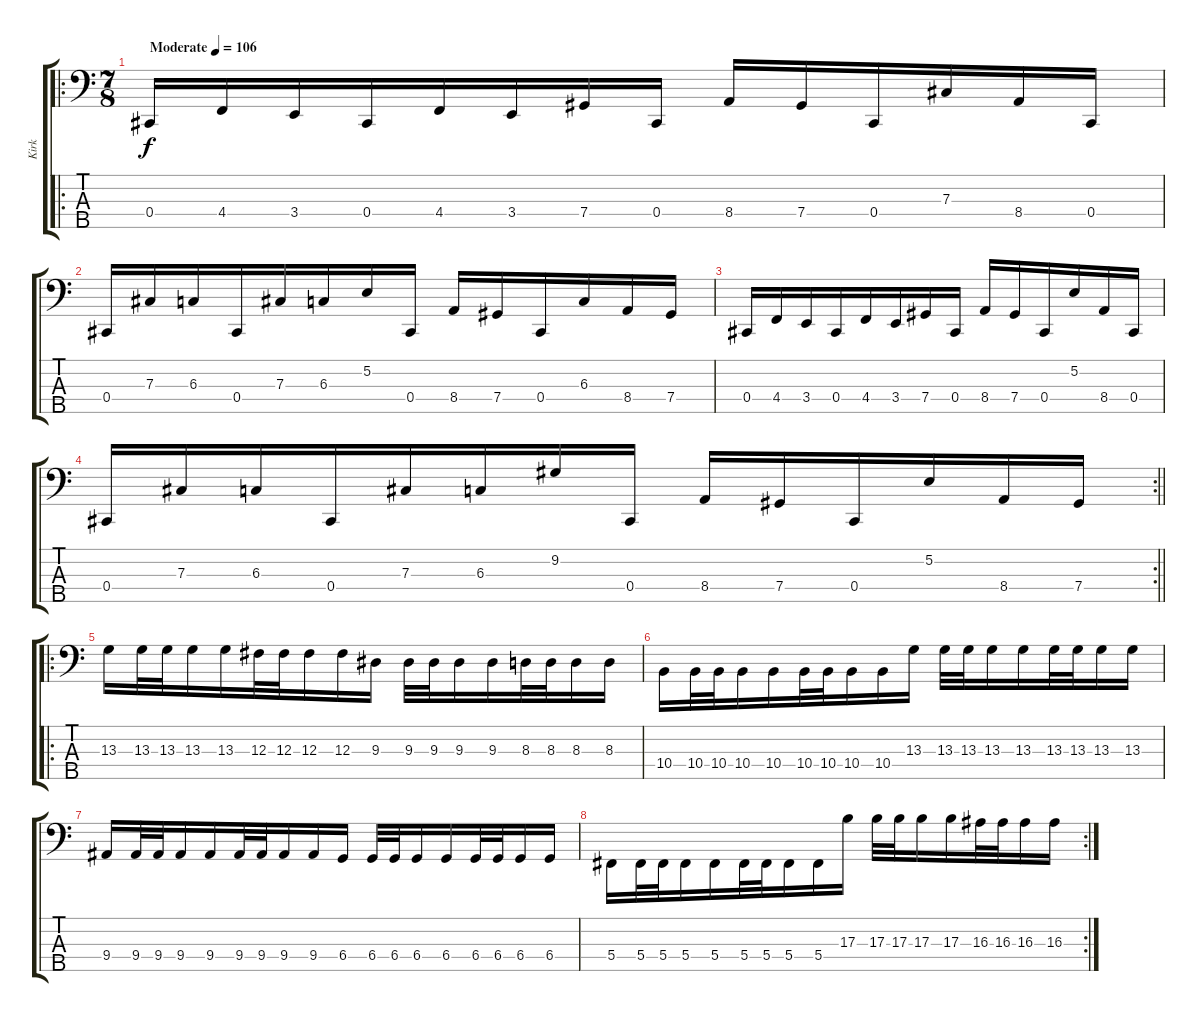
\track ("Kirk" "Kirk") {instrument electricbassfinger}
\staff {score tabs}
\tuning (E2 B1 Gb1 Db1 Ab0) {hide}
\ro
\ts (7 8)
\tempo (106 "Moderate")
\clef f4
\ks c
0.4.16{dy f instrument electricbassfinger} 4.4.16 3.4.16 0.4.16 4.4.16 3.4.16 7.4.16 0.4.16 8.4.16 7.4.16 0.4.16 7.3.16 8.4.16 0.4.16 |
0.4.16 7.3.16 6.3.16 0.4.16 7.3.16 6.3.16 5.2.16 0.4.16 8.4.16 7.4.16 0.4.16 6.3.16 8.4.16 7.4.16 |
0.4.16 4.4.16 3.4.16 0.4.16 4.4.16 3.4.16 7.4.16 0.4.16 8.4.16 7.4.16 0.4.16 5.2.16 8.4.16 0.4.16 |
\rc 2
\barLineRight lightlight
0.4.16 7.3.16 6.3.16 0.4.16 7.3.16 6.3.16 9.2.16 0.4.16 8.4.16 7.4.16 0.4.16 5.2.16 8.4.16 7.4.16 |
\ro
13.3.16 13.3.32 13.3.32 13.3.16 13.3.16 12.3.32 12.3.32 12.3.16 12.3.16 9.3.16 9.3.32 9.3.32 9.3.16 9.3.16 8.3.32 8.3.32 8.3.16 8.3.16 |
10.4.16 10.4.32 10.4.32 10.4.16 10.4.16 10.4.32 10.4.32 10.4.16 10.4.16 13.3.16 13.3.32 13.3.32 13.3.16 13.3.16 13.3.32 13.3.32 13.3.16 13.3.16 |
9.4.16 9.4.32 9.4.32 9.4.16 9.4.16 9.4.32 9.4.32 9.4.16 9.4.16 6.4.16 6.4.32 6.4.32 6.4.16 6.4.16 6.4.32 6.4.32 6.4.16 6.4.16 |
\rc 2
5.4.16 5.4.32 5.4.32 5.4.16 5.4.16 5.4.32 5.4.32 5.4.16 5.4.16 17.3.16 17.3.32 17.3.32 17.3.16 17.3.16 16.3.32 16.3.32 16.3.16 16.3.16
